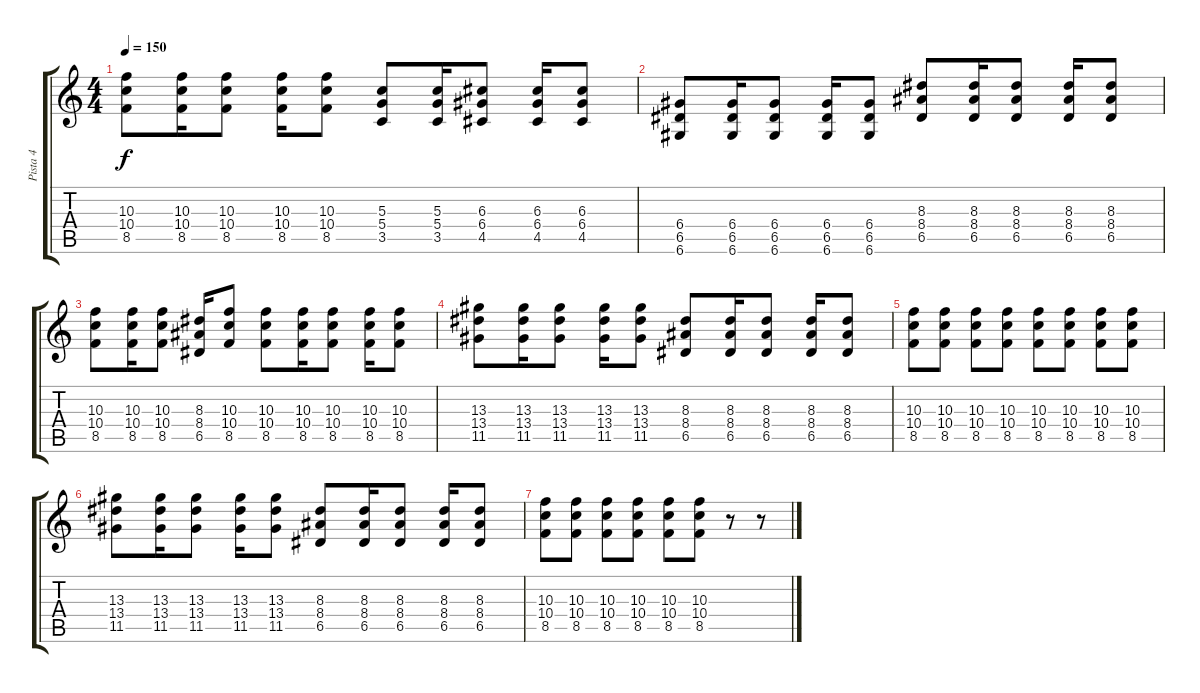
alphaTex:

\track ("Pista 4" "Pista 4") {instrument distortionguitar}
\staff {score tabs}
\tuning (E4 B3 G3 D3 A2 D2) {hide}
\ts (4 4)
\tempo 150
\clef g2
\ks c
(10.3 10.4 8.5).8{dy f} (10.3 10.4 8.5).16 (10.3 10.4 8.5).8 (10.3 10.4 8.5).16 (10.3 10.4 8.5).8 (5.3 5.4 3.5).8 (5.3 5.4 3.5).16 (6.3 6.4 4.5).8 (6.3 6.4 4.5).16 (6.3 6.4 4.5).8 |
(6.4 6.5 6.6).8 (6.4 6.5 6.6).16 (6.4 6.5 6.6).8 (6.4 6.5 6.6).16 (6.4 6.5 6.6).8 (8.3 8.4 6.5).8 (8.3 8.4 6.5).16 (8.3 8.4 6.5).8 (8.3 8.4 6.5).16 (8.3 8.4 6.5).8 |
(10.3 10.4 8.5).8 (10.3 10.4 8.5).16 (10.3 10.4 8.5).8 (8.3 8.4 6.5).16 (10.3 10.4 8.5).8 (10.3 10.4 8.5).8 (10.3 10.4 8.5).16 (10.3 10.4 8.5).8 (10.3 10.4 8.5).16 (10.3 10.4 8.5).8 |
(13.3 13.4 11.5).8 (13.3 13.4 11.5).16 (13.3 13.4 11.5).8 (13.3 13.4 11.5).16 (13.3 13.4 11.5).8 (8.3 8.4 6.5).8 (8.3 8.4 6.5).16 (8.3 8.4 6.5).8 (8.3 8.4 6.5).16 (8.3 8.4 6.5).8 |
(10.3 10.4 8.5).8 (10.3 10.4 8.5).8 (10.3 10.4 8.5).8 (10.3 10.4 8.5).8 (10.3 10.4 8.5).8 (10.3 10.4 8.5).8 (10.3 10.4 8.5).8 (10.3 10.4 8.5).8 |
(13.3 13.4 11.5).8 (13.3 13.4 11.5).16 (13.3 13.4 11.5).8 (13.3 13.4 11.5).16 (13.3 13.4 11.5).8 (8.3 8.4 6.5).8 (8.3 8.4 6.5).16 (8.3 8.4 6.5).8 (8.3 8.4 6.5).16 (8.3 8.4 6.5).8 |
(10.3 10.4 8.5).8 (10.3 10.4 8.5).8 (10.3 10.4 8.5).8 (10.3 10.4 8.5).8 (10.3 10.4 8.5).8 (10.3 10.4 8.5).8 r.8 r.8
